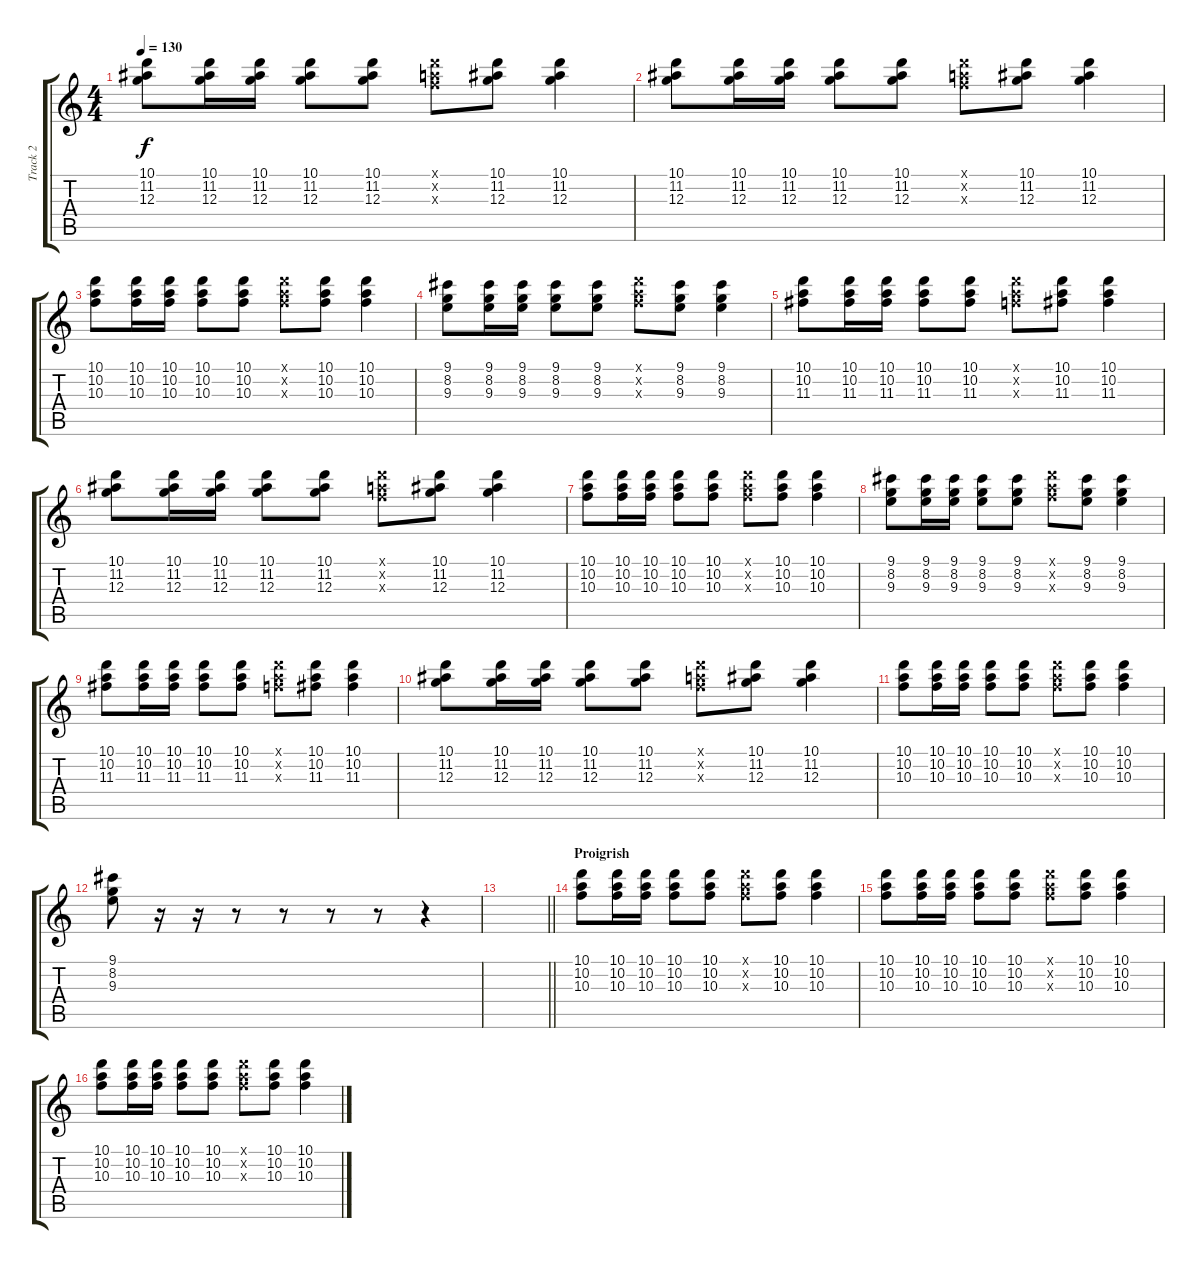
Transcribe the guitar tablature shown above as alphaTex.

\track ("Track 2" "Track 2") {instrument acousticguitarsteel}
\staff {score tabs}
\tuning (E4 B3 G3 D3 A2 E2) {hide}
\ts (4 4)
\tempo 130
\clef g2
\ks c
(10.1 11.2 12.3).8{dy f} (10.1 11.2 12.3).16 (10.1 11.2 12.3).16 (10.1 11.2 12.3).8 (10.1 11.2 12.3).8 (10.1{x} 10.2{x} 10.3{x}).8 (10.1 11.2 12.3).8 (10.1 11.2 12.3).4 |
(10.1 11.2 12.3).8 (10.1 11.2 12.3).16 (10.1 11.2 12.3).16 (10.1 11.2 12.3).8 (10.1 11.2 12.3).8 (10.1{x} 10.2{x} 10.3{x}).8 (10.1 11.2 12.3).8 (10.1 11.2 12.3).4 |
(10.1 10.2 10.3).8 (10.1 10.2 10.3).16 (10.1 10.2 10.3).16 (10.1 10.2 10.3).8 (10.1 10.2 10.3).8 (10.1{x} 10.2{x} 10.3{x}).8 (10.1 10.2 10.3).8 (10.1 10.2 10.3).4 |
(9.1 8.2 9.3).8 (9.1 8.2 9.3).16 (9.1 8.2 9.3).16 (9.1 8.2 9.3).8 (9.1 8.2 9.3).8 (10.1{x} 10.2{x} 10.3{x}).8 (9.1 8.2 9.3).8 (9.1 8.2 9.3).4 |
(10.1 10.2 11.3).8 (10.1 10.2 11.3).16 (10.1 10.2 11.3).16 (10.1 10.2 11.3).8 (10.1 10.2 11.3).8 (10.1{x} 10.2{x} 10.3{x}).8 (10.1 10.2 11.3).8 (10.1 10.2 11.3).4 |
(10.1 11.2 12.3).8 (10.1 11.2 12.3).16 (10.1 11.2 12.3).16 (10.1 11.2 12.3).8 (10.1 11.2 12.3).8 (10.1{x} 10.2{x} 10.3{x}).8 (10.1 11.2 12.3).8 (10.1 11.2 12.3).4 |
(10.1 10.2 10.3).8 (10.1 10.2 10.3).16 (10.1 10.2 10.3).16 (10.1 10.2 10.3).8 (10.1 10.2 10.3).8 (10.1{x} 10.2{x} 10.3{x}).8 (10.1 10.2 10.3).8 (10.1 10.2 10.3).4 |
(9.1 8.2 9.3).8 (9.1 8.2 9.3).16 (9.1 8.2 9.3).16 (9.1 8.2 9.3).8 (9.1 8.2 9.3).8 (10.1{x} 10.2{x} 10.3{x}).8 (9.1 8.2 9.3).8 (9.1 8.2 9.3).4 |
(10.1 10.2 11.3).8 (10.1 10.2 11.3).16 (10.1 10.2 11.3).16 (10.1 10.2 11.3).8 (10.1 10.2 11.3).8 (10.1{x} 10.2{x} 10.3{x}).8 (10.1 10.2 11.3).8 (10.1 10.2 11.3).4 |
(10.1 11.2 12.3).8 (10.1 11.2 12.3).16 (10.1 11.2 12.3).16 (10.1 11.2 12.3).8 (10.1 11.2 12.3).8 (10.1{x} 10.2{x} 10.3{x}).8 (10.1 11.2 12.3).8 (10.1 11.2 12.3).4 |
(10.1 10.2 10.3).8 (10.1 10.2 10.3).16 (10.1 10.2 10.3).16 (10.1 10.2 10.3).8 (10.1 10.2 10.3).8 (10.1{x} 10.2{x} 10.3{x}).8 (10.1 10.2 10.3).8 (10.1 10.2 10.3).4 |
(9.1 8.2 9.3).8 r.16 r.16 r.8 r.8 r.8 r.8 r.4 |
\barLineRight lightlight
|
\section ("" "Proigrish")
(10.1 10.2 10.3).8 (10.1 10.2 10.3).16 (10.1 10.2 10.3).16 (10.1 10.2 10.3).8 (10.1 10.2 10.3).8 (10.1{x} 10.2{x} 10.3{x}).8 (10.1 10.2 10.3).8 (10.1 10.2 10.3).4 |
(10.1 10.2 10.3).8 (10.1 10.2 10.3).16 (10.1 10.2 10.3).16 (10.1 10.2 10.3).8 (10.1 10.2 10.3).8 (10.1{x} 10.2{x} 10.3{x}).8 (10.1 10.2 10.3).8 (10.1 10.2 10.3).4 |
(10.1 10.2 10.3).8 (10.1 10.2 10.3).16 (10.1 10.2 10.3).16 (10.1 10.2 10.3).8 (10.1 10.2 10.3).8 (10.1{x} 10.2{x} 10.3{x}).8 (10.1 10.2 10.3).8 (10.1 10.2 10.3).4
